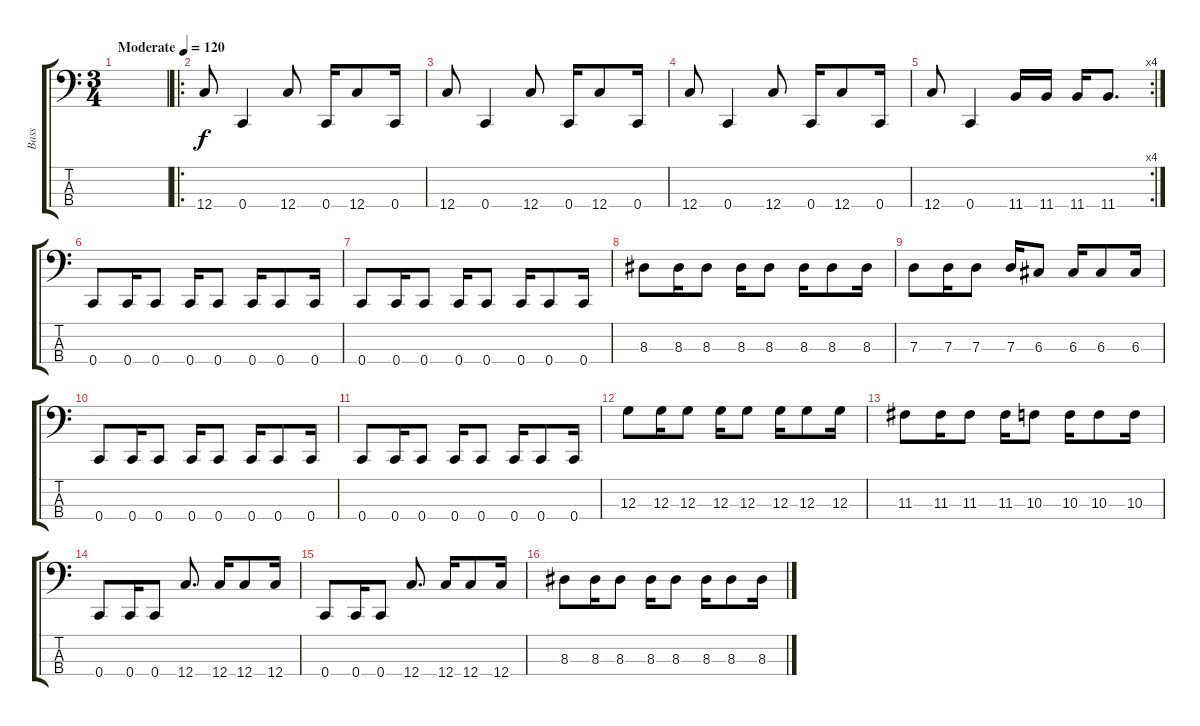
\track ("Bass" "Bass") {instrument electricbassfinger}
\staff {score tabs}
\tuning (F2 C2 G1 C1) {hide}
\ts (3 4)
\tempo (120 "Moderate")
\clef f4
\ks c
|
\ro
12.4.8 0.4.4 12.4.8 0.4.16 12.4.8 0.4.16 |
12.4.8 0.4.4 12.4.8 0.4.16 12.4.8 0.4.16 |
12.4.8 0.4.4 12.4.8 0.4.16 12.4.8 0.4.16 |
\rc 4
12.4.8 0.4.4 11.4.16 11.4.16 11.4.16 11.4.8{d} |
0.4.8 0.4.16 0.4.8 0.4.16 0.4.8 0.4.16 0.4.8 0.4.16 |
0.4.8 0.4.16 0.4.8 0.4.16 0.4.8 0.4.16 0.4.8 0.4.16 |
8.3.8 8.3.16 8.3.8 8.3.16 8.3.8 8.3.16 8.3.8 8.3.16 |
7.3.8 7.3.16 7.3.8 7.3.16 6.3.8 6.3.16 6.3.8 6.3.16 |
0.4.8 0.4.16 0.4.8 0.4.16 0.4.8 0.4.16 0.4.8 0.4.16 |
0.4.8 0.4.16 0.4.8 0.4.16 0.4.8 0.4.16 0.4.8 0.4.16 |
12.3.8 12.3.16 12.3.8 12.3.16 12.3.8 12.3.16 12.3.8 12.3.16 |
11.3.8 11.3.16 11.3.8 11.3.16 10.3.8 10.3.16 10.3.8 10.3.16 |
0.4.8 0.4.16 0.4.8 12.4.8{d} 12.4.16 12.4.8 12.4.16 |
0.4.8 0.4.16 0.4.8 12.4.8{d} 12.4.16 12.4.8 12.4.16 |
8.3.8 8.3.16 8.3.8 8.3.16 8.3.8 8.3.16 8.3.8 8.3.16
